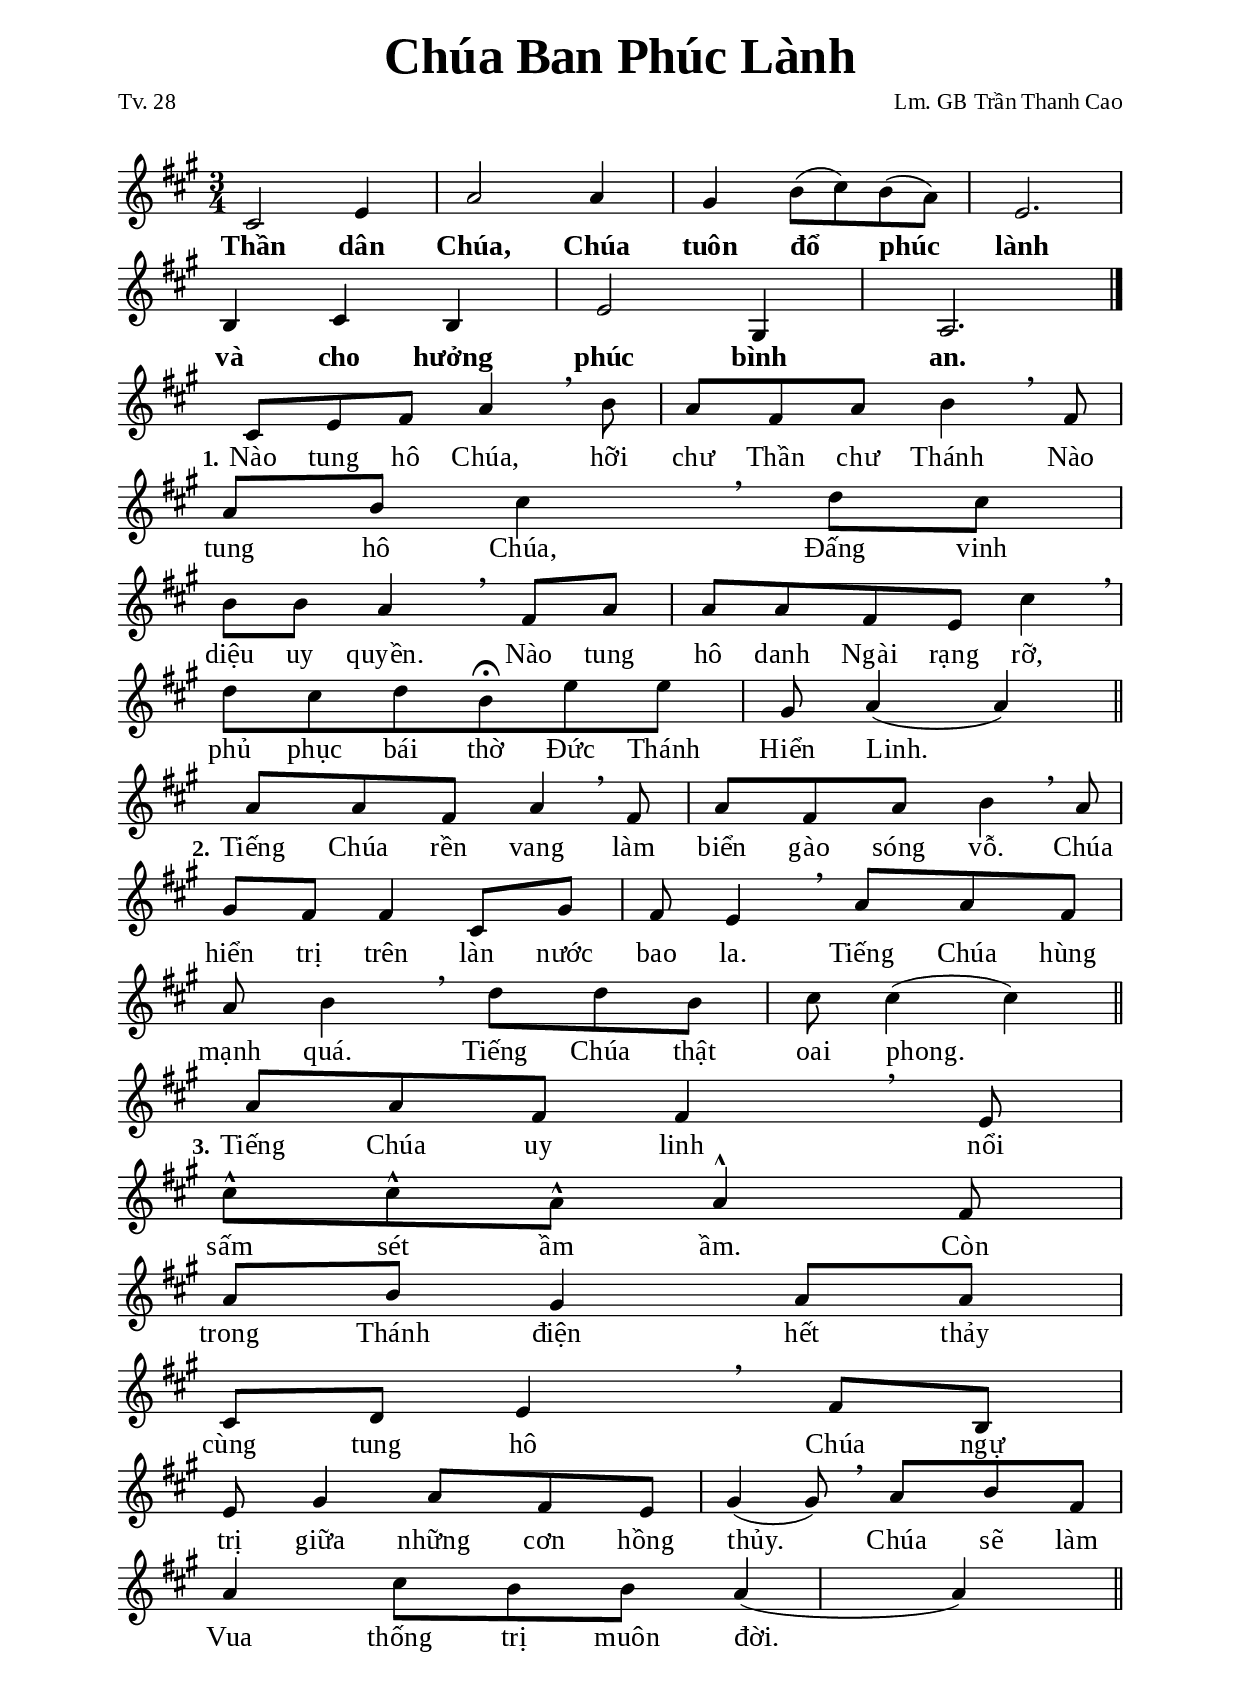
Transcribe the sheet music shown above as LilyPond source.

% Cài đặt chung
\version "2.22.1"
\include "english.ly"

\header {
  title = \markup { \fontsize #3 "Chúa Ban Phúc Lành" }
  poet = "Tv. 28"
  composer = "Lm. GB Trần Thanh Cao"
  arranger = " "
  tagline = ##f
}

\paper {
  #(set-paper-size "a4")
  top-margin = 10\mm
  bottom-margin = 10\mm
  left-margin = 20\mm
  right-margin = 20\mm
  indent = #0
  #(define fonts
    (make-pango-font-tree
      "Liberation Serif"
      "Liberation Serif"
      "Liberation Serif"
      (/ 20 20)))
  page-count = #1
  system-system-spacing = #'((basic-distance . 13))
  score-system-spacing = #'((basic-distance . 13))
}

% Nhạc điệp khúc
nhacDiepKhuc= \relative c' {
  cs2 e4 |
  a2 a4 |
  gs4 b8 (cs) b (a) |
  e2. |
  b4 cs b |
  e2 gs,4 |
  a2. \bar "|."
}

% Nhạc phiên khúc
nhacPhienKhucMot = \relative c' {
  cs8 e fs a4 \breathe
  b8 a fs a b4 \breathe
  fs8 a b cs4 \breathe
  d8 cs b b a4 \breathe
  fs8 a a a fs e cs'4 \breathe
  d8 cs d b \fermata
  e e gs, a4 (a) \bar "||"
}

nhacPhienKhucHai = \relative c'' {
  a8 a fs a4 \breathe
  fs8 a fs a b4 \breathe
  a8 gs fs fs4 cs8 gs' fs e4 \breathe
  a8 a fs a b4 \breathe
  d8 d b cs cs4 (cs) \bar "||"
}

nhacPhienKhucBa = \relative c'' {
  a8 a fs fs4 \breathe
  e8 cs'^^ cs^^ a^^ a4^^
  fs8 a b gs4 a8 a cs, d e4 \breathe
  fs8 b, e gs4 a8 fs e gs4 (gs8) \breathe
  a b fs a4 cs8 b b a4 (a) \bar "||"
}

% Lời điệp khúc
loiDiepKhuc = \lyricmode {
  \override Lyrics.LyricText.font-series = #'bold
  Thần dân Chúa, Chúa tuôn đổ phúc lành
  và cho hưởng phúc bình an.
}

% Lời phiên khúc
loiPhienKhucMot = \lyricmode {
  \set stanza = #"1."
  Nào tung hô Chúa, hỡi chư Thần chư Thánh
  Nào tung hô Chúa, Đấng vinh diệu uy quyền.
  Nào tung hô danh Ngài rạng rỡ,
  phủ phục bái thờ Đức Thánh Hiển Linh.
}

loiPhienKhucHai = \lyricmode {
  \set stanza = #"2."
  Tiếng Chúa rền vang làm biển gào sóng vỗ.
  Chúa hiển trị trên làn nước bao la.
  Tiếng Chúa hùng mạnh quá.
  Tiếng Chúa thật oai phong.
}

loiPhienKhucBa = \lyricmode {
  \set stanza = #"3."
  Tiếng Chúa uy linh nổi sấm sét ầm ầm.
  Còn trong Thánh điện hết thảy cùng tung hô
  Chúa ngự trị giữa những cơn hồng thủy.
  Chúa sẽ làm Vua thống trị muôn đời.
}

% Dàn trang
\score {
  \new ChoirStaff <<
    \new Staff = diepKhuc \with {
        \consists "Merge_rests_engraver"
        %\magnifyStaff #(magstep +1)
      }
      <<
      \new Voice = beSop {
        \key a \major \time 3/4 \stemNeutral \nhacDiepKhuc
      }
    >>
    \new Lyrics \lyricsto beSop \loiDiepKhuc
  >>
  \layout {
    \override Lyrics.LyricText.font-series = #'bold
    \override Lyrics.LyricText.font-size = #+2
    \override Lyrics.LyricSpace.minimum-distance = #5
    \override Score.BarNumber.break-visibility = ##(#f #f #f)
    \override Score.SpacingSpanner.uniform-stretching = ##t
  }
}

\score {
  \new ChoirStaff <<
    \new Staff = phienKhuc \with {
        %\magnifyStaff #(magstep +1)
      }
      <<
      \new Voice = beSop {
        \key a \major \time 3/4 \nhacPhienKhucMot
      }
    >>
    \new Lyrics \lyricsto beSop \loiPhienKhucMot
  >>
  \layout {
    \override Staff.TimeSignature.transparent = ##t
    \override Lyrics.LyricText.font-size = #+2
    \override Lyrics.LyricSpace.minimum-distance = #3
    \override Score.BarNumber.break-visibility = ##(#f #f #f)
    \override Score.SpacingSpanner.uniform-stretching = ##t
    \set Score.barAlways = ##t
    \set Score.defaultBarType = ""
  } 
}

\score {
  \new ChoirStaff <<
    \new Staff = phienKhuc \with {
        %\magnifyStaff #(magstep +1)
      }
      <<
      \new Voice = beSop {
        \key a \major \time 3/4 \nhacPhienKhucHai
      }
    >>
    \new Lyrics \lyricsto beSop \loiPhienKhucHai
  >>
  \layout {
    \override Staff.TimeSignature.transparent = ##t
    \override Lyrics.LyricText.font-size = #+2
    \override Lyrics.LyricSpace.minimum-distance = #4
    \override Score.BarNumber.break-visibility = ##(#f #f #f)
    \override Score.SpacingSpanner.uniform-stretching = ##t
    \set Score.barAlways = ##t
    \set Score.defaultBarType = ""
  } 
}

\score {
  \new ChoirStaff <<
    \new Staff = phienKhuc \with {
        %\magnifyStaff #(magstep +1)
      }
      <<
      \new Voice = beSop {
        \key a \major \time 3/4 \nhacPhienKhucBa
      }
    >>
    \new Lyrics \lyricsto beSop \loiPhienKhucBa
  >>
  \layout {
    \override Staff.TimeSignature.transparent = ##t
    \override Lyrics.LyricText.font-size = #+2
    \override Lyrics.LyricSpace.minimum-distance = #5
    \override Score.BarNumber.break-visibility = ##(#f #f #f)
    \override Score.SpacingSpanner.uniform-stretching = ##t
    \set Score.barAlways = ##t
    \set Score.defaultBarType = ""
  } 
}
